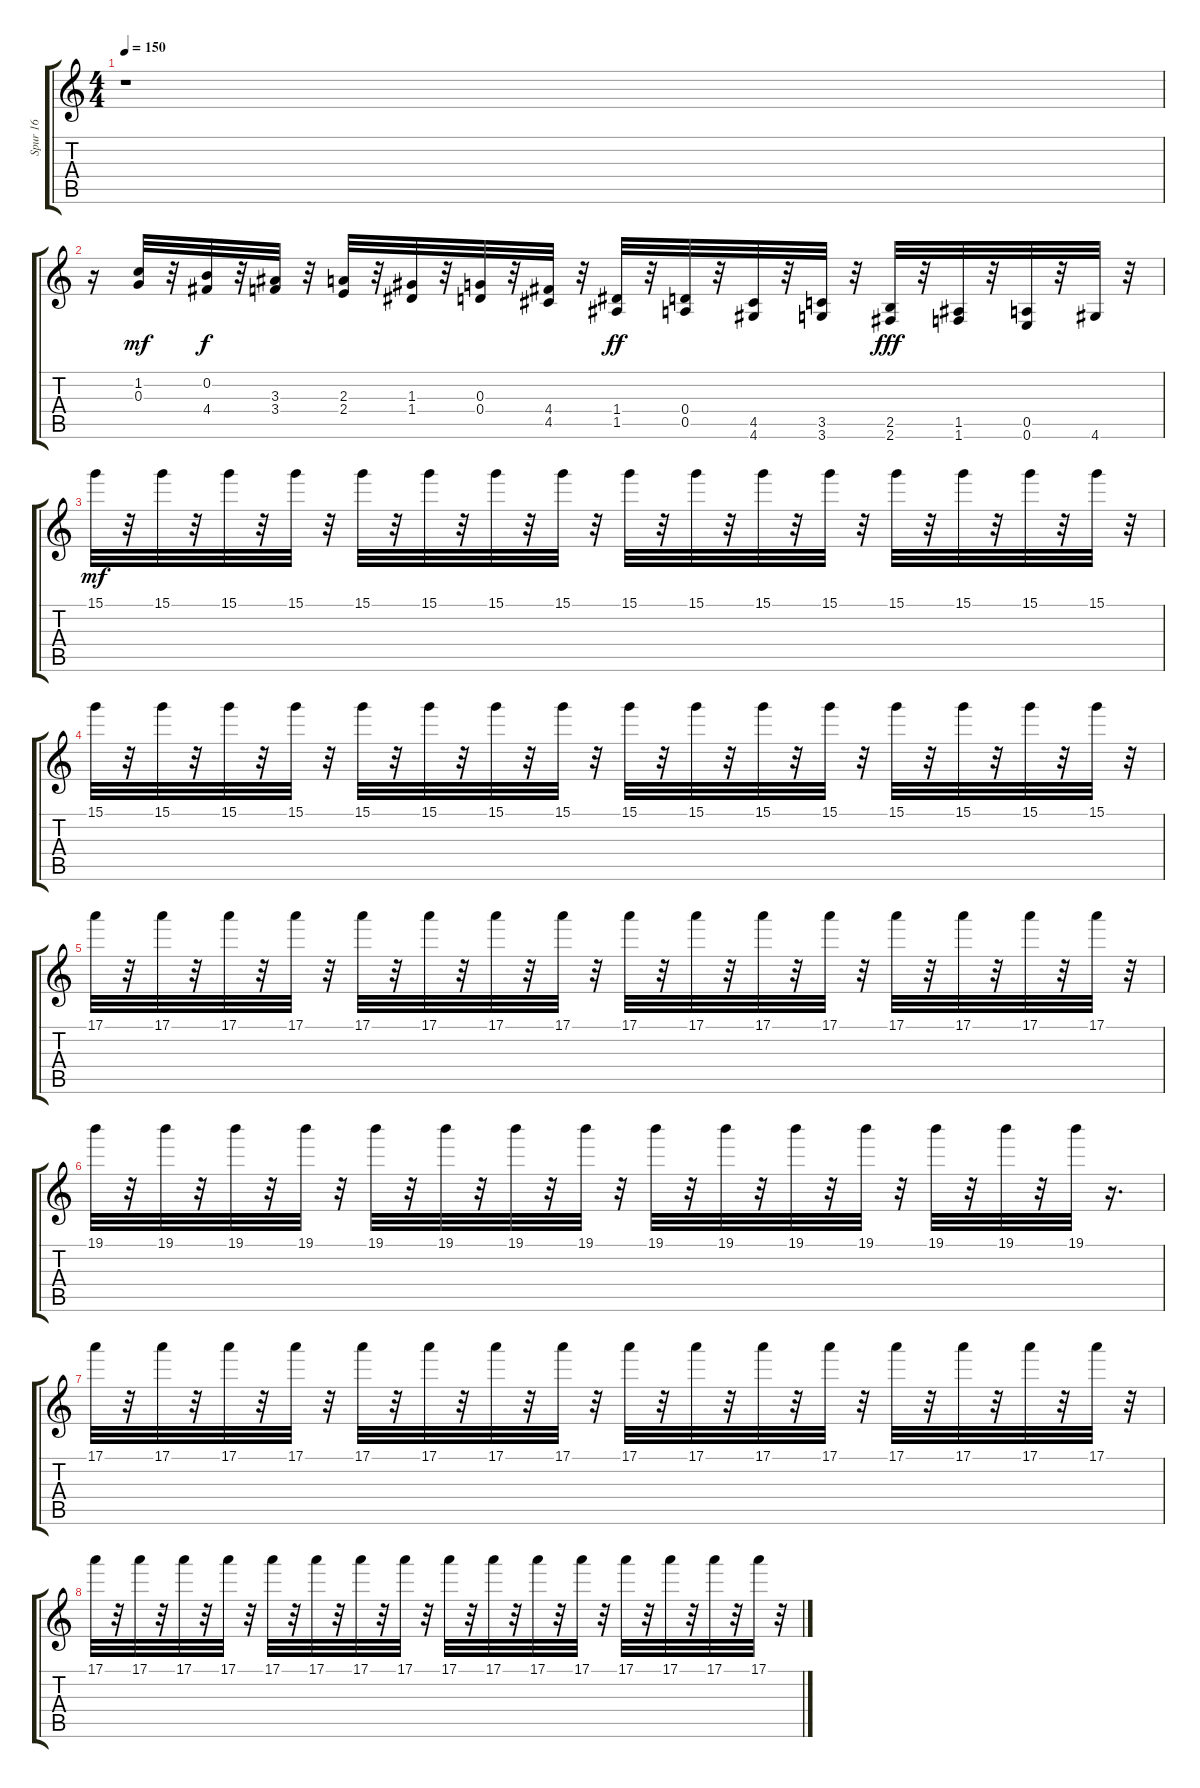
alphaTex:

\track ("Spur 16" "Spur 16") {instrument overdrivenguitar}
\staff {score tabs}
\tuning (E4 B3 G3 D3 A2 E2) {hide}
\ts (4 4)
\tempo 150
\clef g2
\ks c
r.1{dy fff} |
r.16 (1.2 0.3).32{dy mf} r.32 (0.2 4.4).32{dy f} r.32 (3.3 3.4).32 r.32 (2.3 2.4).32 r.32 (1.3 1.4).32 r.32 (0.3 0.4).32 r.32 (4.4 4.5).32 r.32 (1.4 1.5).32{dy ff} r.32 (0.4 0.5).32 r.32 (4.5 4.6).32 r.32 (3.5 3.6).32 r.32 (2.5 2.6).32{dy fff} r.32 (1.5 1.6).32 r.32 (0.5 0.6).32 r.32 4.6.32 r.32 |
15.1.32{dy mf} r.32 15.1.32 r.32 15.1.32 r.32 15.1.32 r.32 15.1.32 r.32 15.1.32 r.32 15.1.32 r.32 15.1.32 r.32 15.1.32 r.32 15.1.32 r.32 15.1.32 r.32 15.1.32 r.32 15.1.32 r.32 15.1.32 r.32 15.1.32 r.32 15.1.32 r.32 |
15.1.32 r.32 15.1.32 r.32 15.1.32 r.32 15.1.32 r.32 15.1.32 r.32 15.1.32 r.32 15.1.32 r.32 15.1.32 r.32 15.1.32 r.32 15.1.32 r.32 15.1.32 r.32 15.1.32 r.32 15.1.32 r.32 15.1.32 r.32 15.1.32 r.32 15.1.32 r.32 |
17.1.32 r.32 17.1.32 r.32 17.1.32 r.32 17.1.32 r.32 17.1.32 r.32 17.1.32 r.32 17.1.32 r.32 17.1.32 r.32 17.1.32 r.32 17.1.32 r.32 17.1.32 r.32 17.1.32 r.32 17.1.32 r.32 17.1.32 r.32 17.1.32 r.32 17.1.32 r.32 |
19.1.32 r.32 19.1.32 r.32 19.1.32 r.32 19.1.32 r.32 19.1.32 r.32 19.1.32 r.32 19.1.32 r.32 19.1.32 r.32 19.1.32 r.32 19.1.32 r.32 19.1.32 r.32 19.1.32 r.32 19.1.32 r.32 19.1.32 r.32 19.1.32 r.16{d} |
17.1.32 r.32 17.1.32 r.32 17.1.32 r.32 17.1.32 r.32 17.1.32 r.32 17.1.32 r.32 17.1.32 r.32 17.1.32 r.32 17.1.32 r.32 17.1.32 r.32 17.1.32 r.32 17.1.32 r.32 17.1.32 r.32 17.1.32 r.32 17.1.32 r.32 17.1.32 r.32 |
17.1.32 r.32 17.1.32 r.32 17.1.32 r.32 17.1.32 r.32 17.1.32 r.32 17.1.32 r.32 17.1.32 r.32 17.1.32 r.32 17.1.32 r.32 17.1.32 r.32 17.1.32 r.32 17.1.32 r.32 17.1.32 r.32 17.1.32 r.32 17.1.32 r.32 17.1.32 r.32
